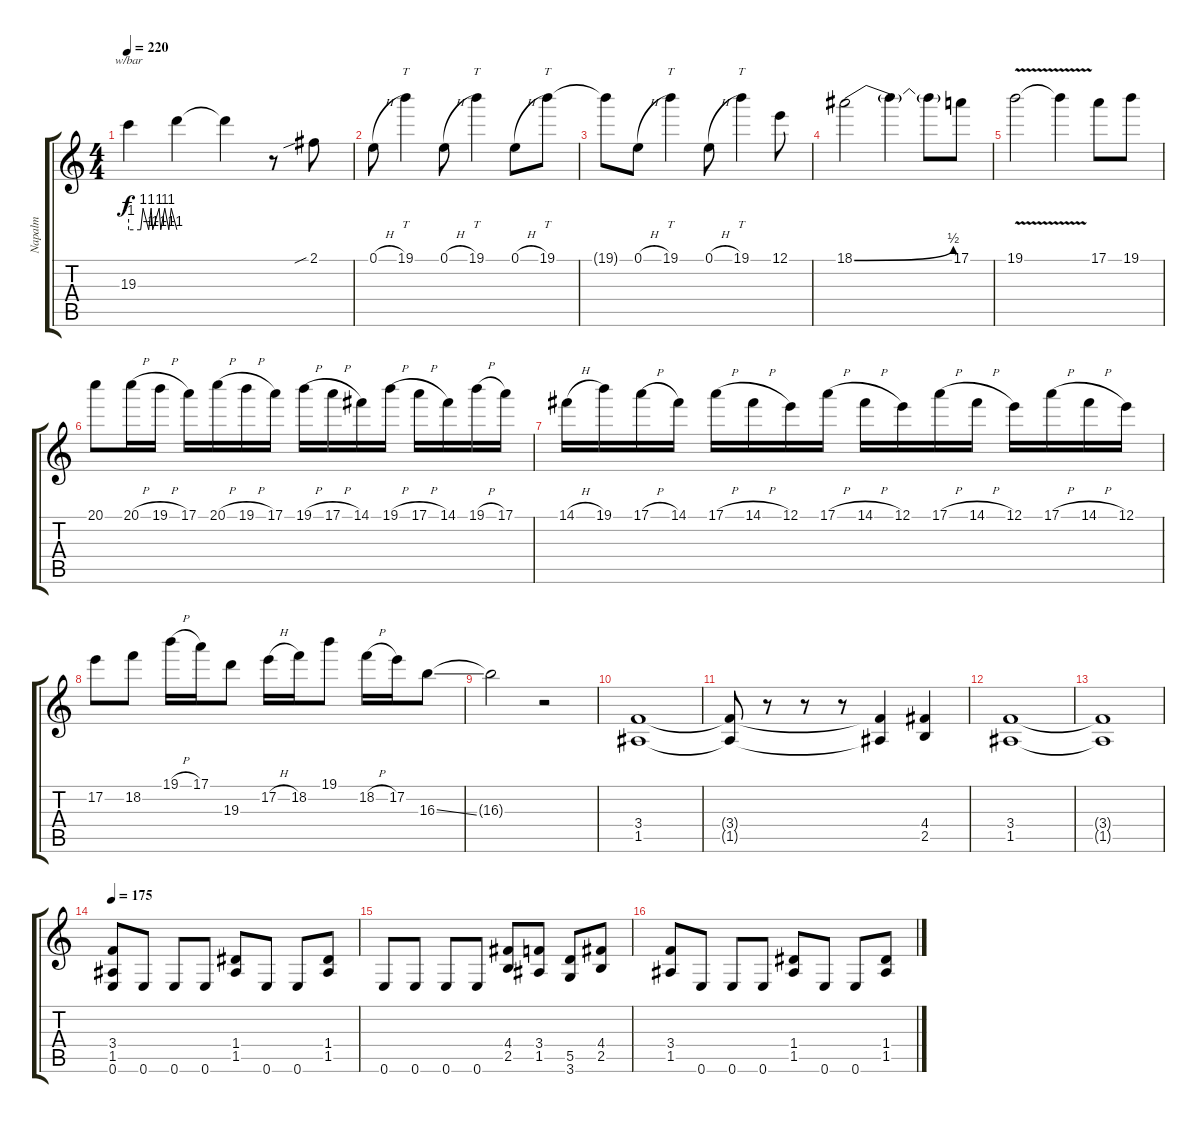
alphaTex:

\track ("Napalm" "Napalm") {instrument distortionguitar}
\staff {score tabs}
\tuning (E4 B3 G3 D3 A2 E2) {hide}
\ts (4 4)
\tempo 220
\clef g2
\ks c
19.3.4{tbe (custom default 0 -4 15 -4 18 4 25 -4 28 4 30 -4 38 4 40 -4 45 4 50 -4 53 4 60 -4) dy f} 19.3{t}.4 19.3{t}.4 r.8 2.1{sib}.8 |
0.1{h}.8 19.1.4{tt} 0.1{h}.8 19.1.4{tt} 0.1{h}.8 19.1.8{tt} |
19.1{t}.8 0.1{h}.8 19.1.4{tt} 0.1{h}.8 19.1.4{tt} 12.1.8 |
18.1{be (bend 0 0 60 2)}.2 18.1{t}.4 18.1{t}.8 17.1.8 |
19.1{v}.2 19.1{t}.4 17.1.8 19.1.8 |
20.1.8 20.1{h}.16 19.1{h}.16 17.1.16 20.1{h}.16 19.1{h}.16 17.1.16 19.1{h}.16 17.1{h}.16 14.1.16 19.1{h}.16 17.1{h}.16 14.1.16 19.1{h}.16 17.1.16 |
14.1{h}.16 19.1.16 17.1{h}.16 14.1.16 17.1{h}.16 14.1{h}.16 12.1.16 17.1{h}.16 14.1{h}.16 12.1.16 17.1{h}.16 14.1{h}.16 12.1.16 17.1{h}.16 14.1{h}.16 12.1.16 |
17.2.8 18.2.8 19.1{h}.16 17.1.16 19.3.8 17.2{h}.16 18.2.16 19.1.8 18.2{h}.16 17.2.16 16.3{ss}.8 |
16.3{t}.2 r.2 |
(3.4 1.5).1 |
(3.4{t} 1.5{t}).8 r.8 r.8 r.8 (3.4{t} 1.5{t}).4 (4.4 2.5).4 |
(3.4 1.5).1 |
(3.4{t} 1.5{t}).1 |
\tempo 175
(3.4 1.5 0.6).8 0.6.8 0.6.8 0.6.8 (1.4 1.5).8 0.6.8 0.6.8 (1.4 1.5).8 |
0.6.8 0.6.8 0.6.8 0.6.8 (4.4 2.5).8 (3.4 1.5).8 (5.5 3.6).8 (4.4 2.5).8 |
(3.4 1.5).8 0.6.8 0.6.8 0.6.8 (1.4 1.5).8 0.6.8 0.6.8 (1.4 1.5).8
